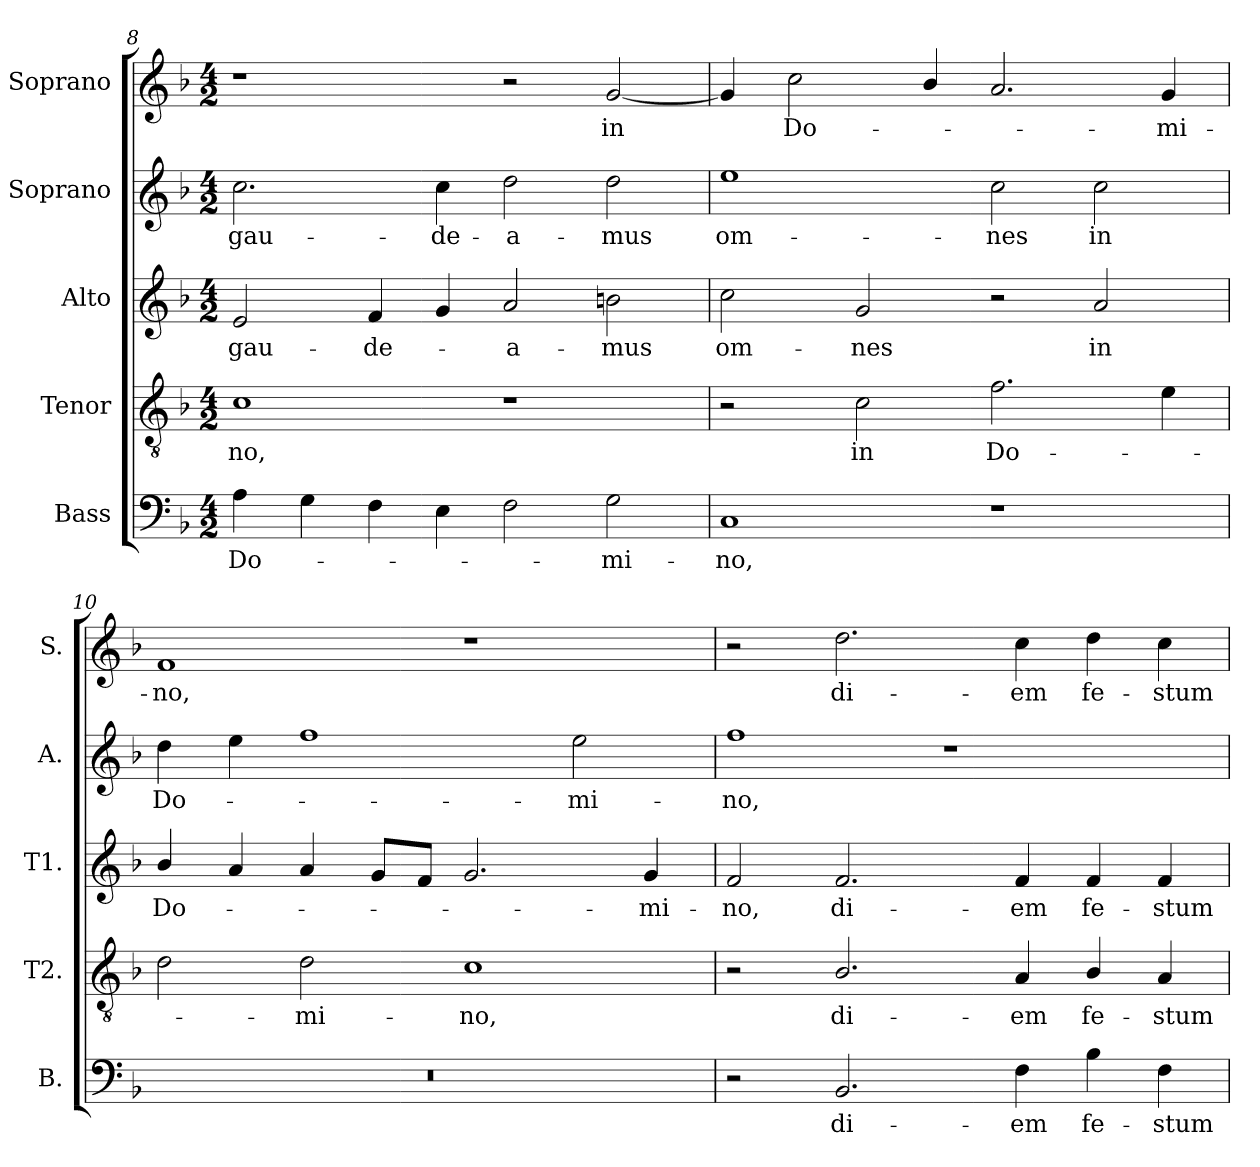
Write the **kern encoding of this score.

**kern	**text	**kern	**text	**kern	**text	**kern	**text	**kern	**text
*part5	*part5	*part4	*part4	*part3	*part3	*part2	*part2	*part1	*part1
*staff5	*staff5	*staff4	*staff4	*staff3	*staff3	*staff2	*staff2	*staff1	*staff1
*I"Bass	*	*I"Tenor	*	*I"Alto	*	*I"Soprano	*	*I"Soprano	*
*I'B.	*	*I'T2.	*	*I'T1.	*	*I'A.	*	*I'S.	*
*clefF4	*	*clefGv2	*	*clefG2	*	*clefG2	*	*clefG2	*
*	*	*ITrd7c12	*	*	*	*	*	*	*
*k[b-]	*	*k[b-]	*	*k[b-]	*	*k[b-]	*	*k[b-]	*
*F:	*	*F:	*	*F:	*	*F:	*	*F:	*
*M4/2	*	*M4/2	*	*M4/2	*	*M4/2	*	*M4/2	*
=8	=8	=8	=8	=8	=8	=8	=8	=8	=8
!	!LO:LY:b:color=#000000	!	!	!	!	!	!	!	!
!	!	!	!LO:LY:b:color=#000000	!	!	!	!	!	!
!	!	!	!	!	!LO:LY:b:color=#000000	!	!	!	!
!	!	!	!	!	!	!	!LO:LY:b:color=#000000	!	!
4Ai\	Do-	1Ci	-no,	2ei/	gau-	2.cci\	gau-	1r	.
4Gi\	.	.	.	.	.	.	.	.	.
!	!	!	!	!	!LO:LY:b:color=#000000	!	!	!	!
4Fi\	.	.	.	4fi/	-de-	.	.	.	.
!	!	!	!	!	!	!	!LO:LY:b:color=#000000	!	!
4Ei\	.	.	.	4gi/	.	4cci\	-de-	.	.
!	!	!	!	!	!LO:LY:b:color=#000000	!	!	!	!
!	!	!	!	!	!	!	!LO:LY:b:color=#000000	!	!
2Fi\	.	1r	.	2ai/	-a-	2ddi\	-a-	2r	.
!	!LO:LY:b:color=#000000	!	!	!	!	!	!	!	!
!	!	!	!	!	!LO:LY:b:color=#000000	!	!	!	!
!	!	!	!	!	!	!	!LO:LY:b:color=#000000	!	!
!	!	!	!	!	!	!	!	!	!LO:LY:b:color=#000000
2Gi\	-mi-	.	.	2bni\	-mus	2ddi\	-mus	[2gi/	in
!!LO:LB:g=z
=9	=9	=9	=9	=9	=9	=9	=9	=9	=9
!	!LO:LY:b:color=#000000	!	!	!	!	!	!	!	!
!	!	!	!	!	!LO:LY:b:color=#000000	!	!	!	!
!	!	!	!	!	!	!	!LO:LY:b:color=#000000	!	!
1Ci	-no,	2r	.	2cci\	om-	1eei	om-	4gi/]	.
!	!	!	!	!	!	!	!	!	!LO:LY:b:color=#000000
.	.	.	.	.	.	.	.	2cci\	Do-
!	!	!	!LO:LY:b:color=#000000	!	!	!	!	!	!
!	!	!	!	!	!LO:LY:b:color=#000000	!	!	!	!
.	.	2Ci\	in	2gi/	-nes	.	.	.	.
.	.	.	.	.	.	.	.	4b-i/	.
!	!	!	!LO:LY:b:color=#000000	!	!	!	!	!	!
!	!	!	!	!	!	!	!LO:LY:b:color=#000000	!	!
1r	.	2.Fi\	Do-	2r	.	2cci\	-nes	2.ai/	.
!	!	!	!	!	!LO:LY:b:color=#000000	!	!	!	!
!	!	!	!	!	!	!	!LO:LY:b:color=#000000	!	!
.	.	.	.	2ai/	in	2cci\	in	.	.
!	!	!	!	!	!	!	!	!	!LO:LY:b:color=#000000
.	.	4Ei\	.	.	.	.	.	4gi/	-mi-
=10	=10	=10	=10	=10	=10	=10	=10	=10	=10
!LO:N:vis=1	!	!	!	!	!	!	!	!	!
!	!	!	!	!	!LO:LY:b:color=#000000	!	!	!	!
!	!	!	!	!	!	!	!LO:LY:b:color=#000000	!	!
!	!	!	!	!	!	!	!	!	!LO:LY:b:color=#000000
0r	.	2Di\	.	4b-i/	Do-	4ddi\	Do-	1fi	-no,
.	.	.	.	4ai/	.	4eei\	.	.	.
!	!	!	!LO:LY:b:color=#000000	!	!	!	!	!	!
.	.	2Di\	-mi-	4ai/	.	1ffi	.	.	.
.	.	.	.	8gi/L	.	.	.	.	.
.	.	.	.	8fi/J	.	.	.	.	.
!	!	!	!LO:LY:b:color=#000000	!	!	!	!	!	!
.	.	1Ci	-no,	2.gi/	.	.	.	1r	.
!	!	!	!	!	!	!	!LO:LY:b:color=#000000	!	!
.	.	.	.	.	.	2eei\	-mi-	.	.
!	!	!	!	!	!LO:LY:b:color=#000000	!	!	!	!
.	.	.	.	4gi/	-mi-	.	.	.	.
=11	=11	=11	=11	=11	=11	=11	=11	=11	=11
!	!	!	!	!	!LO:LY:b:color=#000000	!	!	!	!
!	!	!	!	!	!	!	!LO:LY:b:color=#000000	!	!
2r	.	2r	.	2fi/	-no,	1ffi	-no,	2r	.
!	!LO:LY:b:color=#000000	!	!	!	!	!	!	!	!
!	!	!	!LO:LY:b:color=#000000	!	!	!	!	!	!
!	!	!	!	!	!LO:LY:b:color=#000000	!	!	!	!
!	!	!	!	!	!	!	!	!	!LO:LY:b:color=#000000
2.BB-i/	di-	2.BB-i/	di-	2.fi/	di-	.	.	2.ddi\	di-
.	.	.	.	.	.	1r	.	.	.
!	!LO:LY:b:color=#000000	!	!	!	!	!	!	!	!
!	!	!	!LO:LY:b:color=#000000	!	!	!	!	!	!
!	!	!	!	!	!LO:LY:b:color=#000000	!	!	!	!
!	!	!	!	!	!	!	!	!	!LO:LY:b:color=#000000
4Fi\	-em	4AAi/	-em	4fi/	-em	.	.	4cci\	-em
!	!LO:LY:b:color=#000000	!	!	!	!	!	!	!	!
!	!	!	!LO:LY:b:color=#000000	!	!	!	!	!	!
!	!	!	!	!	!LO:LY:b:color=#000000	!	!	!	!
!	!	!	!	!	!	!	!	!	!LO:LY:b:color=#000000
4B-i\	fe-	4BB-i/	fe-	4fi/	fe-	.	.	4ddi\	fe-
!	!LO:LY:b:color=#000000	!	!	!	!	!	!	!	!
!	!	!	!LO:LY:b:color=#000000	!	!	!	!	!	!
!	!	!	!	!	!LO:LY:b:color=#000000	!	!	!	!
!	!	!	!	!	!	!	!	!	!LO:LY:b:color=#000000
4Fi\	-stum	4AAi/	-stum	4fi/	-stum	.	.	4cci\	-stum
=	=	=	=	=	=	=	=	=	=
*-	*-	*-	*-	*-	*-	*-	*-	*-	*-
